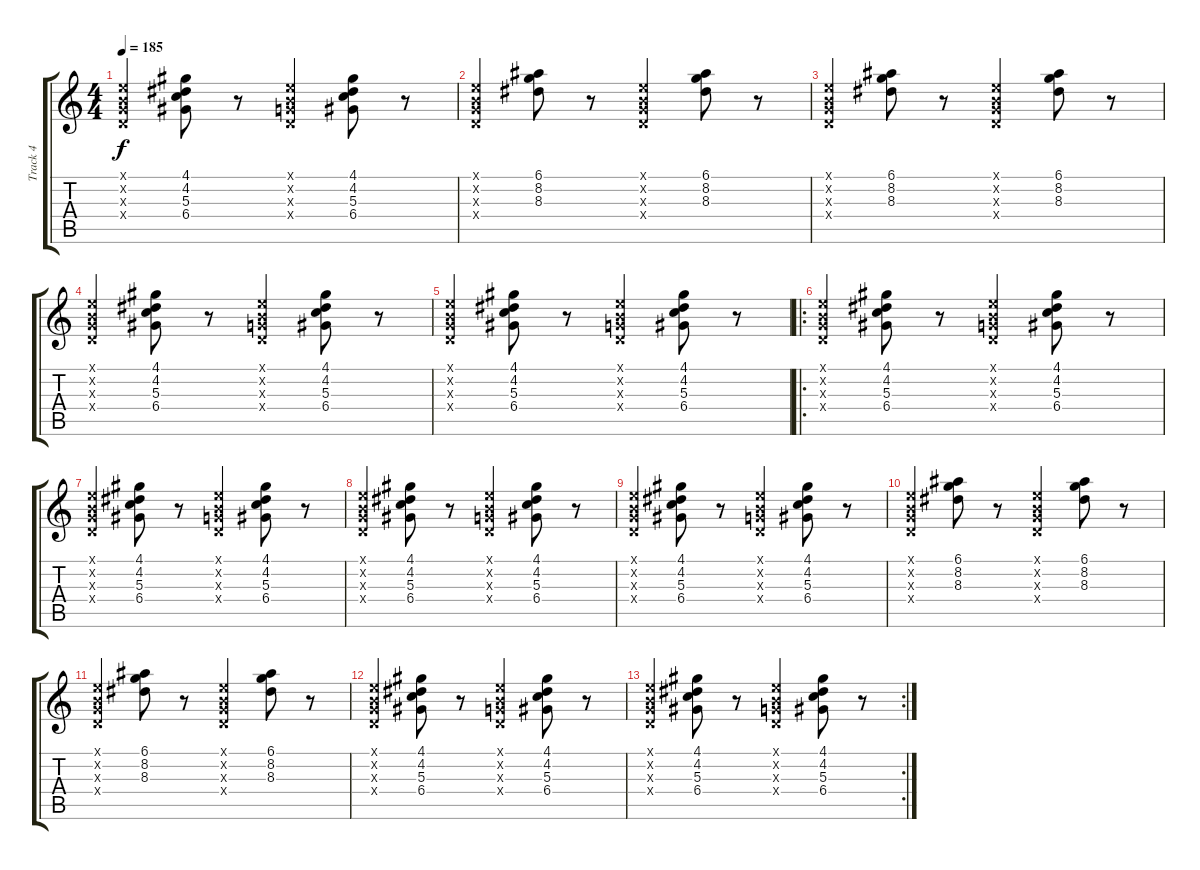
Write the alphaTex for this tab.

\track ("Track 4" "Track 4") {instrument acousticguitarnylon}
\staff {score tabs}
\tuning (E4 B3 G3 D3 A2 E2) {hide}
\ts (4 4)
\tempo 185
\clef g2
\ks c
(0.1{x} 0.2{x} 0.3{x} 0.4{x}).4{dy f} (4.1 4.2 5.3 6.4).8 r.8 (0.1{x} 0.2{x} 0.3{x} 0.4{x}).4 (4.1 4.2 5.3 6.4).8 r.8 |
(0.1{x} 0.2{x} 0.3{x} 0.4{x}).4 (6.1 8.2 8.3).8 r.8 (0.1{x} 0.2{x} 0.3{x} 0.4{x}).4 (6.1 8.2 8.3).8 r.8 |
(0.1{x} 0.2{x} 0.3{x} 0.4{x}).4 (6.1 8.2 8.3).8 r.8 (0.1{x} 0.2{x} 0.3{x} 0.4{x}).4 (6.1 8.2 8.3).8 r.8 |
(0.1{x} 0.2{x} 0.3{x} 0.4{x}).4 (4.1 4.2 5.3 6.4).8 r.8 (0.1{x} 0.2{x} 0.3{x} 0.4{x}).4 (4.1 4.2 5.3 6.4).8 r.8 |
(0.1{x} 0.2{x} 0.3{x} 0.4{x}).4 (4.1 4.2 5.3 6.4).8 r.8 (0.1{x} 0.2{x} 0.3{x} 0.4{x}).4 (4.1 4.2 5.3 6.4).8 r.8 |
\ro
(0.1{x} 0.2{x} 0.3{x} 0.4{x}).4 (4.1 4.2 5.3 6.4).8 r.8 (0.1{x} 0.2{x} 0.3{x} 0.4{x}).4 (4.1 4.2 5.3 6.4).8 r.8 |
(0.1{x} 0.2{x} 0.3{x} 0.4{x}).4 (4.1 4.2 5.3 6.4).8 r.8 (0.1{x} 0.2{x} 0.3{x} 0.4{x}).4 (4.1 4.2 5.3 6.4).8 r.8 |
(0.1{x} 0.2{x} 0.3{x} 0.4{x}).4 (4.1 4.2 5.3 6.4).8 r.8 (0.1{x} 0.2{x} 0.3{x} 0.4{x}).4 (4.1 4.2 5.3 6.4).8 r.8 |
(0.1{x} 0.2{x} 0.3{x} 0.4{x}).4 (4.1 4.2 5.3 6.4).8 r.8 (0.1{x} 0.2{x} 0.3{x} 0.4{x}).4 (4.1 4.2 5.3 6.4).8 r.8 |
(0.1{x} 0.2{x} 0.3{x} 0.4{x}).4 (6.1 8.2 8.3).8 r.8 (0.1{x} 0.2{x} 0.3{x} 0.4{x}).4 (6.1 8.2 8.3).8 r.8 |
(0.1{x} 0.2{x} 0.3{x} 0.4{x}).4 (6.1 8.2 8.3).8 r.8 (0.1{x} 0.2{x} 0.3{x} 0.4{x}).4 (6.1 8.2 8.3).8 r.8 |
(0.1{x} 0.2{x} 0.3{x} 0.4{x}).4 (4.1 4.2 5.3 6.4).8 r.8 (0.1{x} 0.2{x} 0.3{x} 0.4{x}).4 (4.1 4.2 5.3 6.4).8 r.8 |
\rc 2
(0.1{x} 0.2{x} 0.3{x} 0.4{x}).4 (4.1 4.2 5.3 6.4).8 r.8 (0.1{x} 0.2{x} 0.3{x} 0.4{x}).4 (4.1 4.2 5.3 6.4).8 r.8
